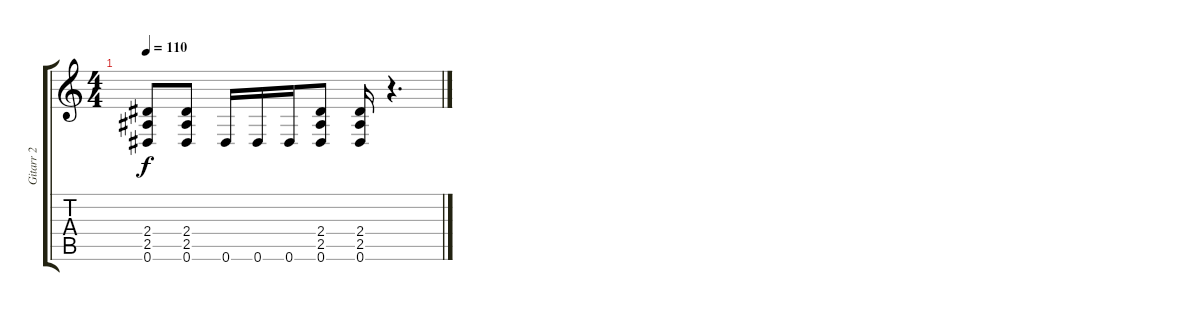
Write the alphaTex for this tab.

\track ("Gitarr 2" "Gitarr 2") {instrument distortionguitar}
\staff {score tabs}
\tuning (Eb4 Bb3 Gb3 Db3 Ab2 Eb2) {hide}
\ts (4 4)
\tempo 110
\clef g2
\ks c
(2.4 2.5 0.6).8{dy f} (2.4 2.5 0.6).8 0.6.16 0.6.16 0.6.16 (2.4 2.5 0.6).8 (2.4 2.5 0.6).16 r.4{d}
